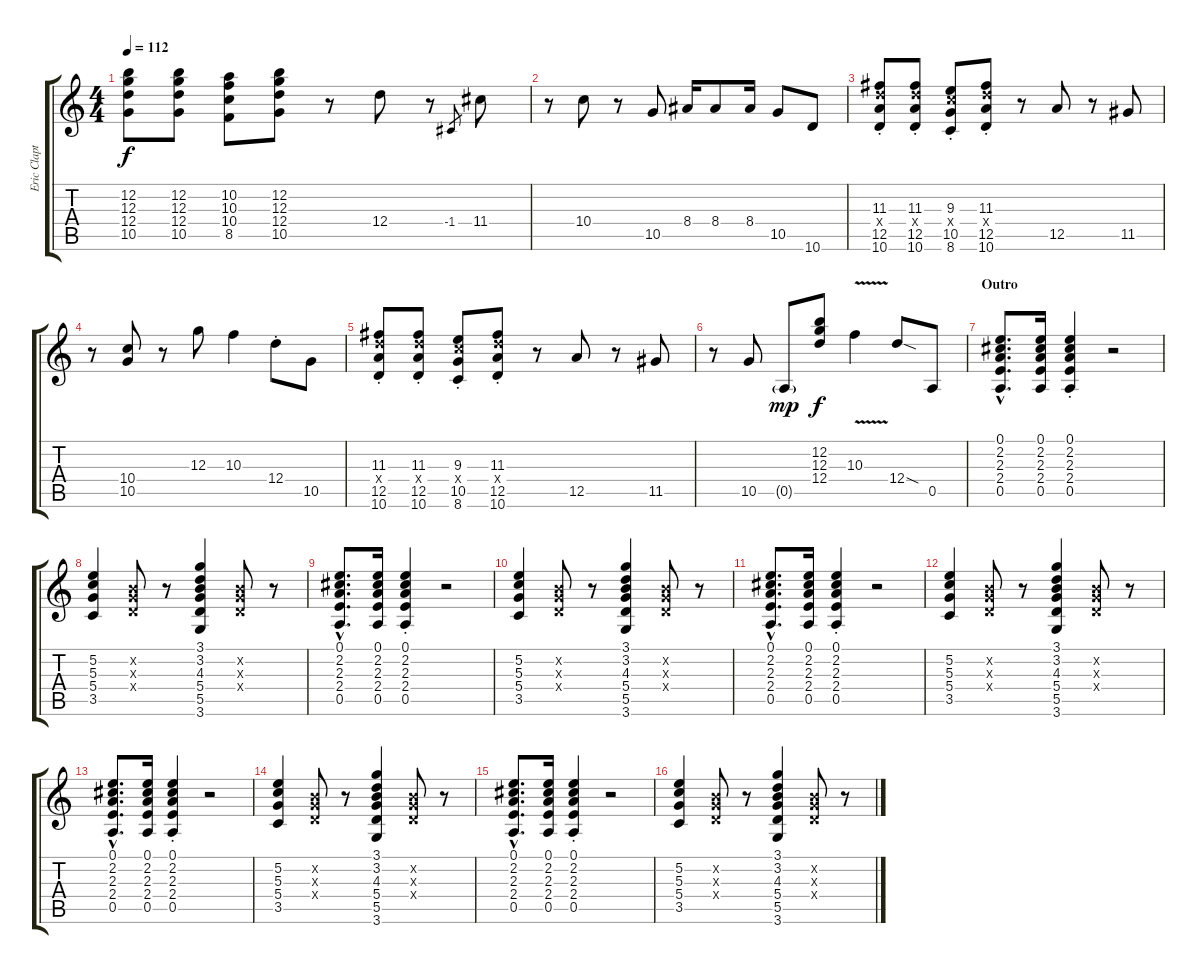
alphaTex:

\track ("Eric Clapton - Rythm" "Eric Clapt") {instrument overdrivenguitar}
\staff {score tabs}
\tuning (E4 B3 G3 D3 A2 E2) {hide}
\ts (4 4)
\tempo 112
\clef g2
\ks c
(12.2 12.3 12.4 10.5).8{dy f} (12.2 12.3 12.4 10.5).8 (10.2 10.3 10.4 8.5).8 (12.2 12.3 12.4 10.5).8 r.8 12.4.8 r.8 -1.4.8{gr} 11.4.8 |
r.8 10.4.8 r.8 10.5.8 8.4.16 8.4.8 8.4.16 10.5.8 10.6.8 |
(11.3 12.4{x} 12.5 10.6{st}).8 (11.3 12.4{x} 12.5 10.6{st}).8 (9.3 10.4{x} 10.5 8.6{st}).8 (11.3 12.4{x} 12.5 10.6{st}).8 r.8 12.5.8 r.8 11.5.8 |
r.8 (10.4 10.5).8 r.8 12.3.8 10.3.4 12.4{st}.8 10.5.8 |
(11.3 12.4{x} 12.5 10.6{st}).8 (11.3 12.4{x} 12.5 10.6{st}).8 (9.3 10.4{x} 10.5 8.6{st}).8 (11.3 12.4{x} 12.5 10.6{st}).8 r.8 12.5.8 r.8 11.5.8 |
r.8 10.5.8 0.5{g}.8{dy mp} (12.2 12.3 12.4).8{dy f} 10.3{v}.4 12.4{sod}.8 0.5.8 |
\section ("" "Outro")
(0.1{hac} 2.2{hac} 2.3{hac} 2.4{hac} 0.5{hac}).8{d} (0.1 2.2 2.3 2.4 0.5).16 (0.1 2.2 2.3 2.4 0.5{st}).4 r.2 |
(5.2 5.3 5.4 3.5).4 (0.2{x} 0.3{x} 0.4{x}).8 r.8 (3.1 3.2 4.3 5.4 5.5 3.6).4 (0.2{x} 0.3{x} 0.4{x}).8 r.8 |
(0.1{hac} 2.2{hac} 2.3{hac} 2.4{hac} 0.5{hac}).8{d} (0.1 2.2 2.3 2.4 0.5).16 (0.1 2.2 2.3 2.4 0.5{st}).4 r.2 |
(5.2 5.3 5.4 3.5).4 (0.2{x} 0.3{x} 0.4{x}).8 r.8 (3.1 3.2 4.3 5.4 5.5 3.6).4 (0.2{x} 0.3{x} 0.4{x}).8 r.8 |
(0.1{hac} 2.2{hac} 2.3{hac} 2.4{hac} 0.5{hac}).8{d} (0.1 2.2 2.3 2.4 0.5).16 (0.1 2.2 2.3 2.4 0.5{st}).4 r.2 |
(5.2 5.3 5.4 3.5).4 (0.2{x} 0.3{x} 0.4{x}).8 r.8 (3.1 3.2 4.3 5.4 5.5 3.6).4 (0.2{x} 0.3{x} 0.4{x}).8 r.8 |
(0.1{hac} 2.2{hac} 2.3{hac} 2.4{hac} 0.5{hac}).8{d} (0.1 2.2 2.3 2.4 0.5).16 (0.1 2.2 2.3 2.4 0.5{st}).4 r.2 |
(5.2 5.3 5.4 3.5).4 (0.2{x} 0.3{x} 0.4{x}).8 r.8 (3.1 3.2 4.3 5.4 5.5 3.6).4 (0.2{x} 0.3{x} 0.4{x}).8 r.8 |
(0.1{hac} 2.2{hac} 2.3{hac} 2.4{hac} 0.5{hac}).8{d} (0.1 2.2 2.3 2.4 0.5).16 (0.1 2.2 2.3 2.4 0.5{st}).4 r.2 |
(5.2 5.3 5.4 3.5).4 (0.2{x} 0.3{x} 0.4{x}).8 r.8 (3.1 3.2 4.3 5.4 5.5 3.6).4 (0.2{x} 0.3{x} 0.4{x}).8 r.8
